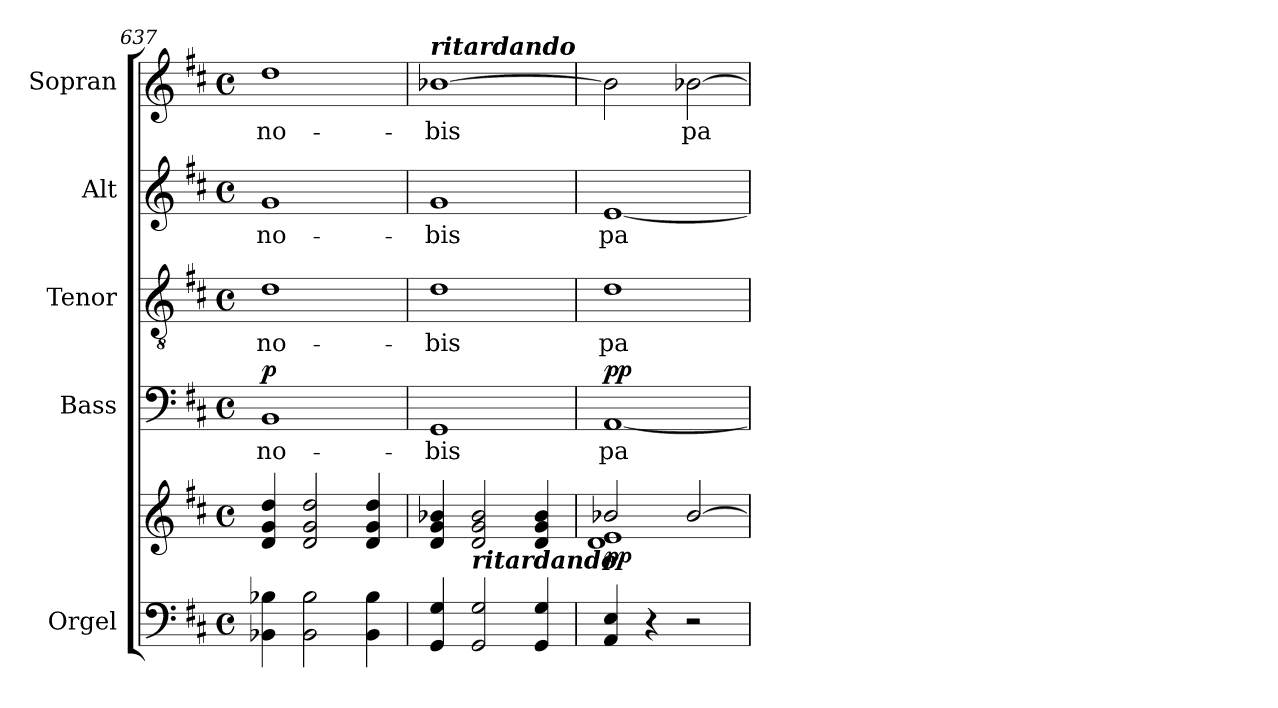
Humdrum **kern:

**kern	**kern	**dynam	**kern	**text	**dynam	**kern	**text	**kern	**text	**kern	**text
*part5	*part5	*part5	*part4	*part4	*part4	*part3	*part3	*part2	*part2	*part1	*part1
*staff6	*staff5	*staff5/6	*staff4	*staff4	*staff4	*staff3	*staff3	*staff2	*staff2	*staff1	*staff1
*I"Orgel	*	*	*I"Bass	*	*	*I"Tenor	*	*I"Alt	*	*I"Sopran	*
*I'Org.	*	*	*I'B	*	*	*I'T	*	*I'A	*	*I'S	*
*clefF4	*clefG2	*	*clefF4	*	*	*clefGv2	*	*clefG2	*	*clefG2	*
*k[f#c#]	*k[f#c#]	*	*k[f#c#]	*	*	*k[f#c#]	*	*k[f#c#]	*	*k[f#c#]	*
*D:	*D:	*	*D:	*	*	*D:	*	*D:	*	*D:	*
*M4/4	*M4/4	*	*M4/4	*	*	*M4/4	*	*M4/4	*	*M4/4	*
*met(c)	*met(c)	*	*met(c)	*	*	*met(c)	*	*met(c)	*	*met(c)	*
=637	=637	=637	=637	=637	=637	=637	=637	=637	=637	=637	=637
!	!	!	!	!LO:LY:b	!LO:DY:a	!	!LO:LY:b	!	!LO:LY:b	!	!LO:LY:b
4BB-X\ 4B-X\	4d/ 4g/ 4dd/	.	1BB	no-	p	1d	no-	1g	no-	1dd	no-
2BB-\ 2B-\	2d/ 2g/ 2dd/	.	.	.	.	.	.	.	.	.	.
4BB-\ 4B-\	4d/ 4g/ 4dd/	.	.	.	.	.	.	.	.	.	.
=638	=638	=638	=638	=638	=638	=638	=638	=638	=638	=638	=638
!	!	!	!	!	!	!	!	!	!	!LO:TX:a:Bi:t=ritardando	!
!	!	!	!	!LO:LY:b	!	!	!LO:LY:b	!	!LO:LY:b	!	!LO:LY:b
4GG/ 4G/	4d/ 4g/ 4b-X/	.	1GG	-bis	.	1d	-bis	1g	-bis	[1b-X	-bis
!	!LO:TX:b:Bi:t=ritardando	!	!	!	!	!	!	!	!	!	!
2GG/ 2G/	2d/ 2g/ 2b-/	.	.	.	.	.	.	.	.	.	.
4GG/ 4G/	4d/ 4g/ 4b-/	.	.	.	.	.	.	.	.	.	.
=639	=639	=639	=639	=639	=639	=639	=639	=639	=639	=639	=639
*	*^	*	*	*	*	*	*	*	*	*	*
!	!	!	!LO:DY:b	!	!LO:LY:b	!LO:DY:a	!	!LO:LY:b	!	!LO:LY:b	!	!
4AA/ 4E/	2b-X/	1d 1e	pp	[1AA	pa-	pp	1d	pa-	[1e	pa-	2b-\]	.
4r	.	.	.	.	.	.	.	.	.	.	.	.
!	!	!	!	!	!	!	!	!	!	!	!	!LO:LY:b
2r	[>2b-/	.	.	.	.	.	.	.	.	.	[2b-X\	pa-
*	*v	*v	*	*	*	*	*	*	*	*	*	*
=	=	=	=	=	=	=	=	=	=	=	=
*-	*-	*-	*-	*-	*-	*-	*-	*-	*-	*-	*-
